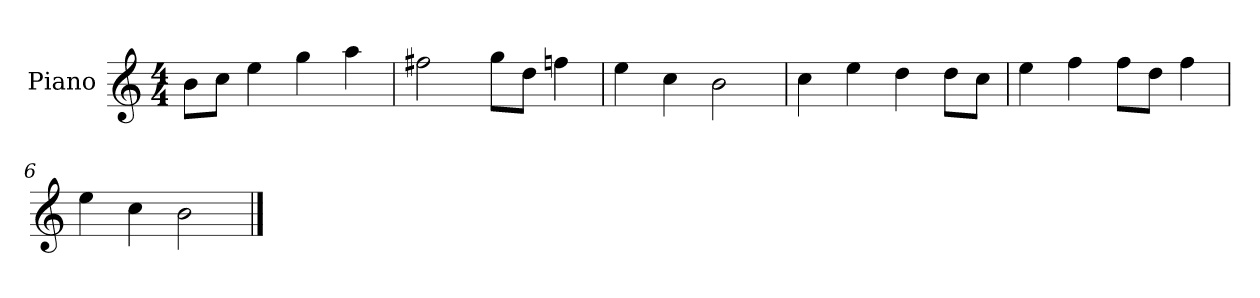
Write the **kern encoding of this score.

**kern
*part1
*staff1
*I"Piano
*I'P-no
*clefG2
*k[]
*M4/4
*MM90
=1
8b\L
8cc\J
4ee\
4gg\
4aa\
=2
2ff#X\
8gg\L
8dd\J
4ffn\
=3
4ee\
4cc\
2b\
=4
4cc\
4ee\
4dd\
8dd\L
8cc\J
=5
4ee\
4ff\
8ff\L
8dd\J
4ff\
=6
4ee\
4cc\
2b\
==
*-
